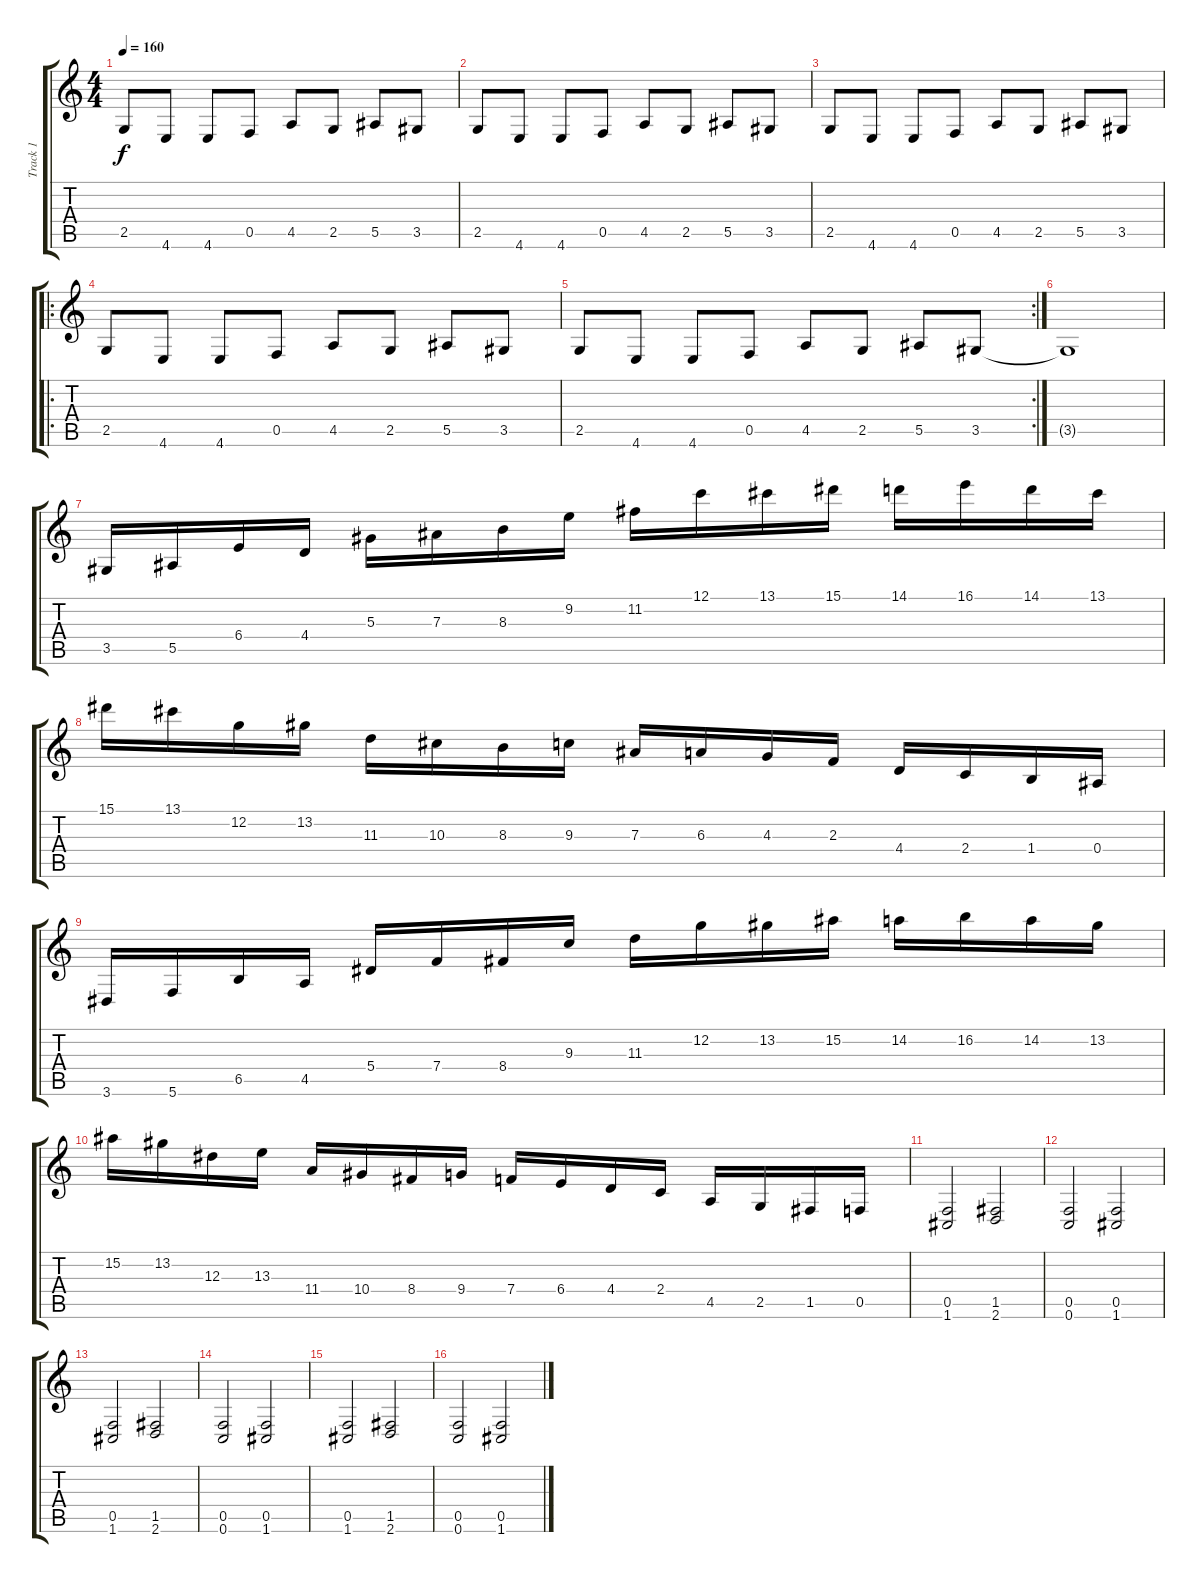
\track ("Track 1" "Track 1") {instrument distortionguitar}
\staff {score tabs}
\tuning (C4 G3 Eb3 Bb2 F2 C2) {hide}
\ts (4 4)
\tempo 160
\clef g2
\ks c
2.5.8{dy f} 4.6.8 4.6.8 0.5.8 4.5.8 2.5.8 5.5.8 3.5.8 |
2.5.8 4.6.8 4.6.8 0.5.8 4.5.8 2.5.8 5.5.8 3.5.8 |
2.5.8 4.6.8 4.6.8 0.5.8 4.5.8 2.5.8 5.5.8 3.5.8 |
\ro
2.5.8 4.6.8 4.6.8 0.5.8 4.5.8 2.5.8 5.5.8 3.5.8 |
\rc 2
2.5.8 4.6.8 4.6.8 0.5.8 4.5.8 2.5.8 5.5.8 3.5.8 |
3.5{t}.1 |
3.5.16 5.5.16 6.4.16 4.4.16 5.3.16 7.3.16 8.3.16 9.2.16 11.2.16 12.1.16 13.1.16 15.1.16 14.1.16 16.1.16 14.1.16 13.1.16 |
15.1.16 13.1.16 12.2.16 13.2.16 11.3.16 10.3.16 8.3.16 9.3.16 7.3.16 6.3.16 4.3.16 2.3.16 4.4.16 2.4.16 1.4.16 0.4.16 |
3.6.16 5.6.16 6.5.16 4.5.16 5.4.16 7.4.16 8.4.16 9.3.16 11.3.16 12.2.16 13.2.16 15.2.16 14.2.16 16.2.16 14.2.16 13.2.16 |
15.2.16 13.2.16 12.3.16 13.3.16 11.4.16 10.4.16 8.4.16 9.4.16 7.4.16 6.4.16 4.4.16 2.4.16 4.5.16 2.5.16 1.5.16 0.5.16 |
(0.5 1.6).2 (1.5 2.6).2 |
(0.5 0.6).2 (0.5 1.6).2 |
(0.5 1.6).2 (1.5 2.6).2 |
(0.5 0.6).2 (0.5 1.6).2 |
(0.5 1.6).2 (1.5 2.6).2 |
(0.5 0.6).2 (0.5 1.6).2
